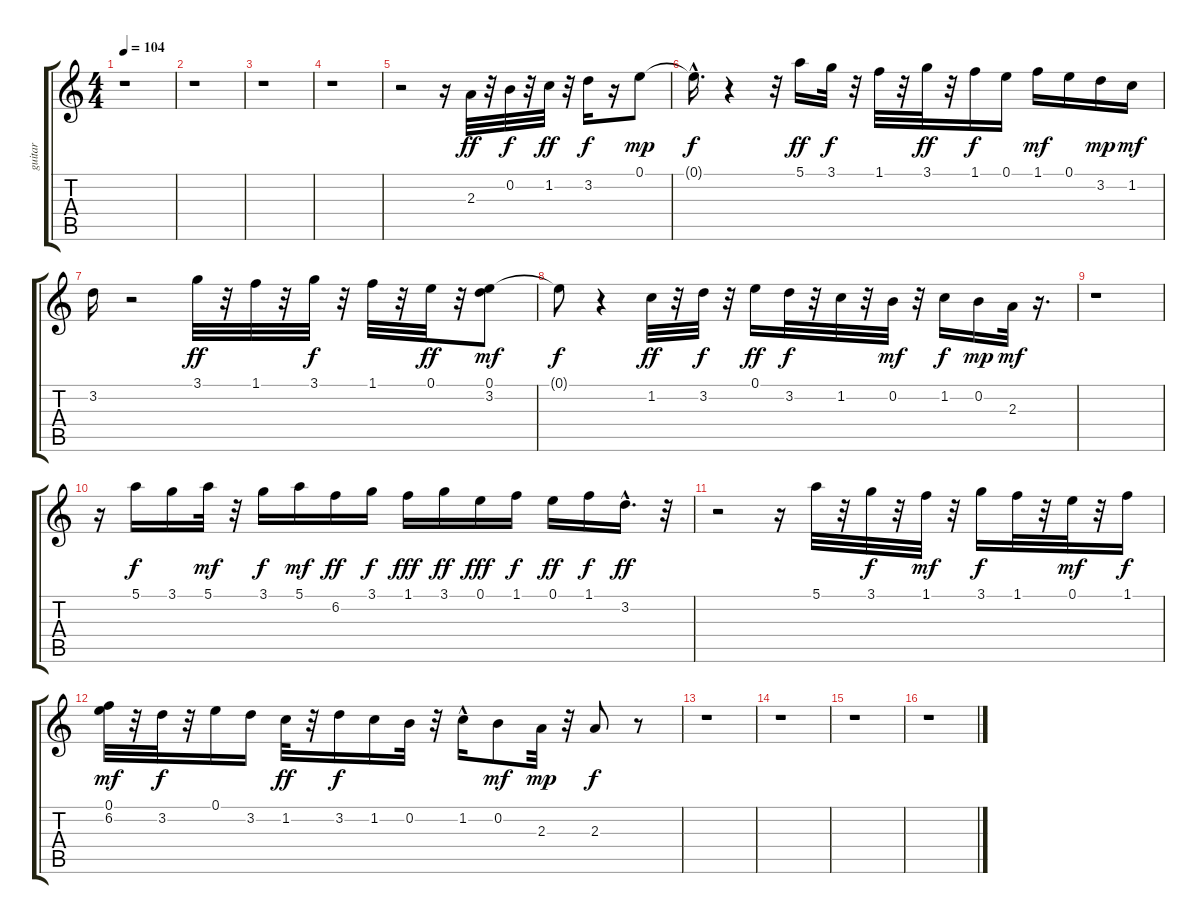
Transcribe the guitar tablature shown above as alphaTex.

\track ("guitar" "guitar") {instrument acousticguitarnylon}
\staff {score tabs}
\tuning (E4 B3 G3 D3 A2 E2) {hide}
\ts (4 4)
\tempo 104
\clef g2
\ks c
r.1{dy ff} |
r.1 |
r.1 |
r.1 |
r.2 r.16 2.3.32 r.32 0.2.32{dy f} r.32 1.2.32{dy ff} r.32 3.2.16{dy f} r.16 0.1.8{dy mp} |
0.1{hac t}.16{d dy f} r.4 r.32 5.1.16{dy ff} 3.1.32{dy f} r.32 1.1.32 r.32 3.1.32{dy ff} r.32 1.1.16{dy f} 0.1.16 1.1.16{dy mf} 0.1.16 3.2.16{dy mp} 1.2.16{dy mf} |
3.2.16 r.2 3.1.32{dy ff} r.32 1.1.32 r.32 3.1.32{dy f} r.32 1.1.32 r.32 0.1.32{dy ff} r.32 (0.1 3.2).8{dy mf} |
0.1{t}.8{dy f} r.4 1.2.32{dy ff} r.32 3.2.32{dy f} r.32 0.1.16{dy ff} 3.2.32{dy f} r.32 1.2.32 r.32 0.2.32{dy mf} r.32 1.2.16{dy f} 0.2.16{dy mp} 2.3.32{dy mf} r.16{d} |
r.1 |
r.16 5.1.16{dy f} 3.1.16 5.1.32{dy mf} r.32 3.1.16{dy f} 5.1.16{dy mf} 6.2.16{dy ff} 3.1.16{dy f} 1.1.16{dy fff} 3.1.16{dy ff} 0.1.16{dy fff} 1.1.16{dy f} 0.1.16{dy ff} 1.1.16{dy f} 3.2{hac}.16{d dy ff} r.32 |
r.2 r.16 5.1.32 r.32 3.1.32{dy f} r.32 1.1.32{dy mf} r.32 3.1.16{dy f} 1.1.32 r.32 0.1.32{dy mf} r.32 1.1.16{dy f} |
(0.1 6.2).32{dy mf} r.32 3.2.32{dy f} r.32 0.1.16 3.2.16 1.2.32{dy ff} r.32 3.2.16{dy f} 1.2.16 0.2.32 r.32 1.2{hac}.16 0.2.8{dy mf} 2.3.32{dy mp} r.32 2.3.8{dy f} r.8 |
r.1 |
r.1 |
r.1 |
r.1
